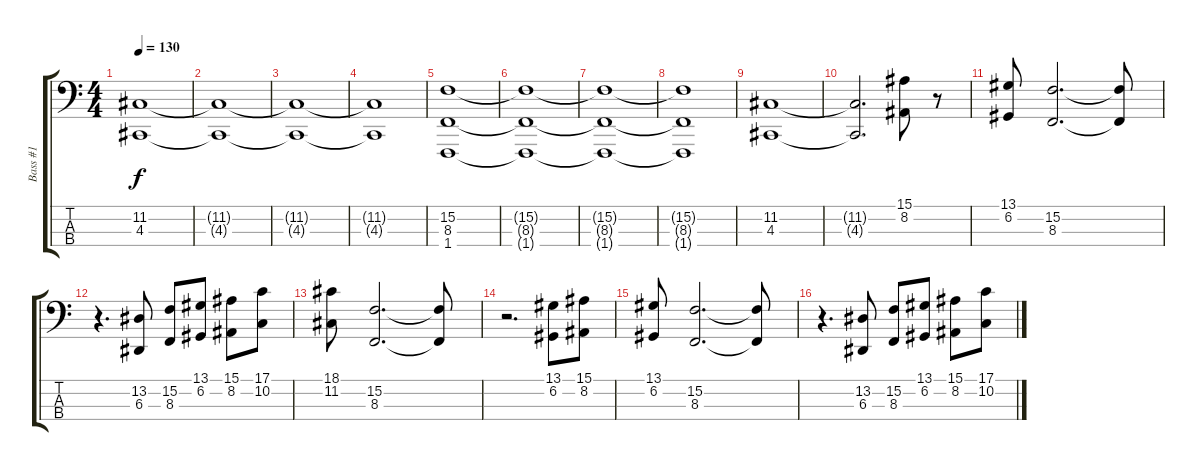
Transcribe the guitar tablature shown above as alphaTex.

\track ("Bass #1" "Bass #1") {instrument lead1square}
\staff {score tabs}
\tuning (G2 D2 A1 E1) {hide}
\ts (4 4)
\tempo 130
\clef f4
\ks c
(11.2 4.3).1{dy f} |
(11.2{t} 4.3{t}).1 |
(11.2{t} 4.3{t}).1 |
(11.2{t} 4.3{t}).1 |
(15.2 8.3 1.4).1 |
(15.2{t} 8.3{t} 1.4{t}).1 |
(15.2{t} 8.3{t} 1.4{t}).1 |
(15.2{t} 8.3{t} 1.4{t}).1 |
(11.2 4.3).1 |
(11.2{t} 4.3{t}).2{d} (15.1 8.2).8 r.8 |
(13.1 6.2).8 (15.2 8.3).2{d} (15.2{t} 8.3{t}).8 |
r.4{d} (13.2 6.3).8 (15.2 8.3).8 (13.1 6.2).8 (15.1 8.2).8 (17.1 10.2).8 |
(18.1 11.2).8 (15.2 8.3).2{d} (15.2{t} 8.3{t}).8 |
r.2{d} (13.1 6.2).8 (15.1 8.2).8 |
(13.1 6.2).8 (15.2 8.3).2{d} (15.2{t} 8.3{t}).8 |
r.4{d} (13.2 6.3).8 (15.2 8.3).8 (13.1 6.2).8 (15.1 8.2).8 (17.1 10.2).8
